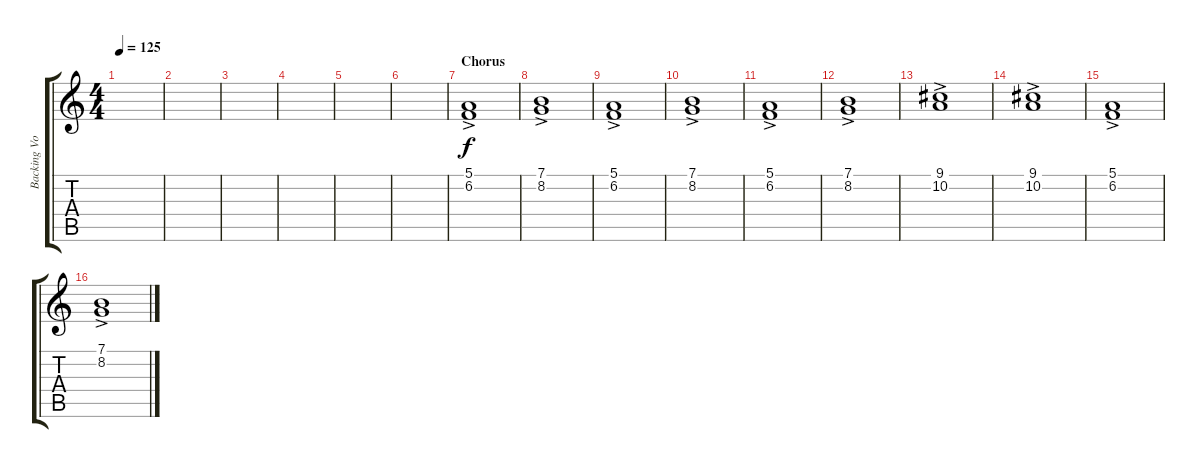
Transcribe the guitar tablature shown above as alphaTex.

\track ("Backing Vocals" "Backing Vo") {instrument choiraahs}
\staff {score tabs}
\tuning (E4 B3 G3 D3 A2 E2) {hide}
\ts (4 4)
\tempo 125
\clef g2
\ks c
|
|
|
|
|
|
\section ("" "Chorus")
(5.1{ac} 6.2).1 |
(7.1{ac} 8.2).1 |
(5.1{ac} 6.2).1 |
(7.1{ac} 8.2).1 |
(5.1{ac} 6.2).1 |
(7.1{ac} 8.2).1 |
(9.1{ac} 10.2).1 |
(9.1{ac} 10.2).1 |
(5.1{ac} 6.2).1 |
(7.1{ac} 8.2).1
